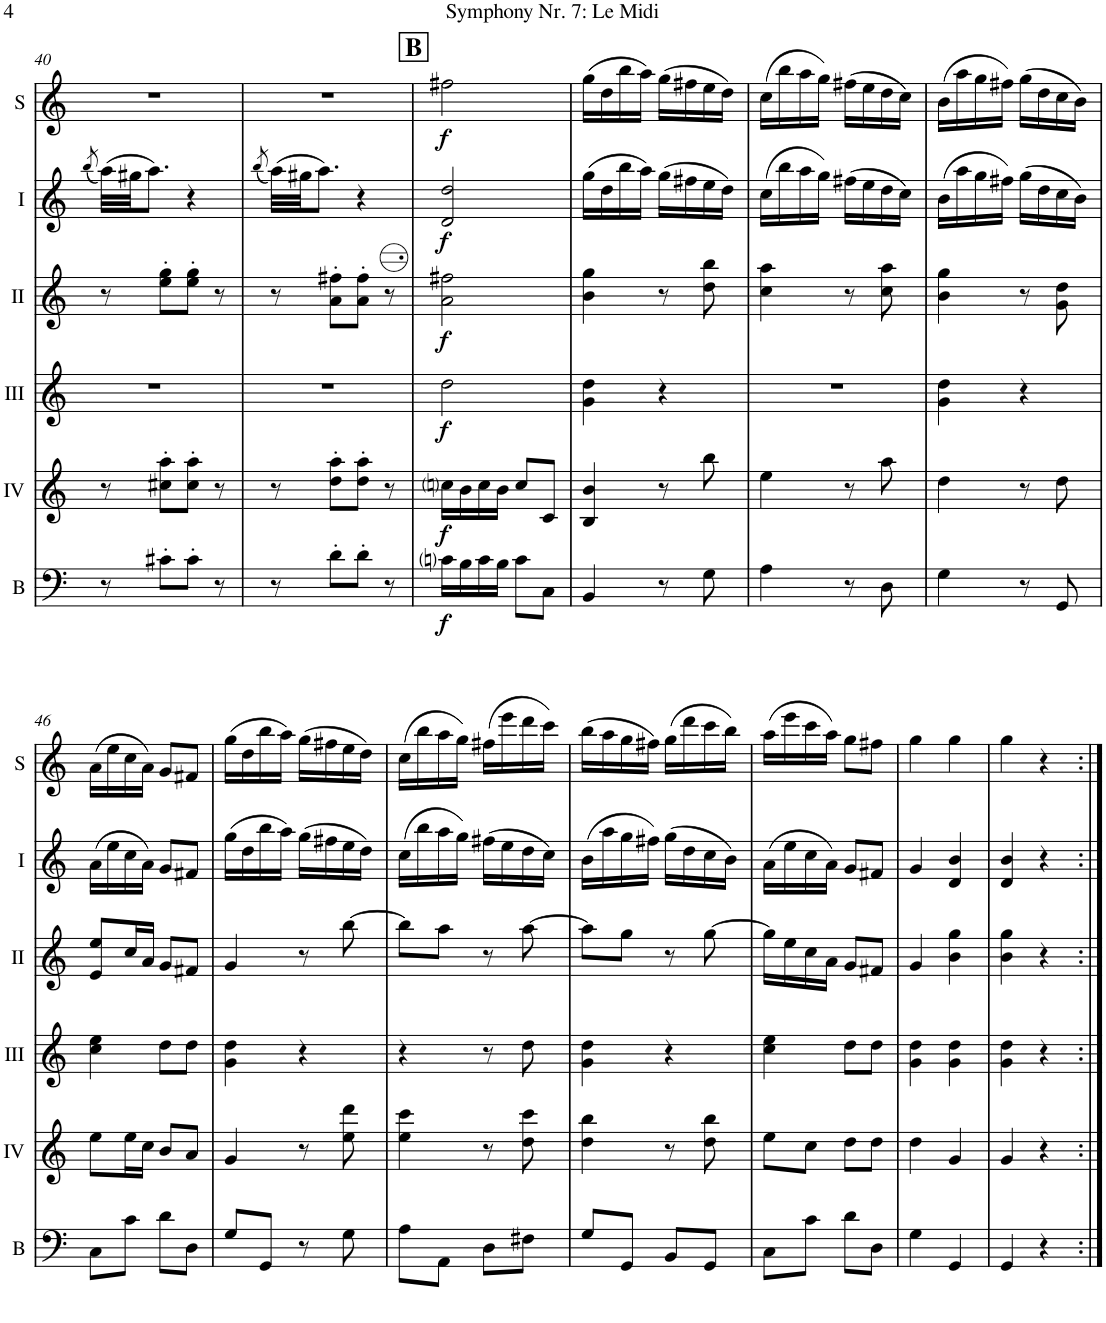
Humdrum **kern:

**kern	**dynam	**kern	**dynam	**kern	**dynam	**kern	**dynam	**kern	**dynam	**kern	**dynam
*part6	*part6	*part5	*part5	*part4	*part4	*part3	*part3	*part2	*part2	*part1	*part1
*staff6	*staff6	*staff5	*staff5	*staff4	*staff4	*staff3	*staff3	*staff2	*staff2	*staff1	*staff1
*I"Bass	*	*I"Acc. 4	*	*I"Acc. 3	*	*I"Acc. 2	*	*I"Acc. 1	*	*I"Solo	*
*I'B	*	*	*	*	*	*	*	*	*	*I'S	*
!!LO:PB:g=z
*clefF4	*	*clefG2	*	*clefG2	*	*clefG2	*	*clefG2	*	*clefG2	*
*Trd7c12	*	*Trd7c12	*	*Trd7c12	*	*	*	*	*	*	*
*k[]	*	*k[]	*	*k[]	*	*k[]	*	*k[]	*	*k[]	*
*M2/4	*	*M2/4	*	*M2/4	*	*M2/4	*	*M2/4	*	*M2/4	*
=40	=40	=40	=40	=40	=40	=40	=40	=40	=40	=40	=40
.	.	.	.	.	.	.	.	(8qbb/	.	.	.
8r	.	8r	.	2r	.	8r	.	(32aa\LLL)	.	2r	.
.	.	.	.	.	.	.	.	32gg#X\JJ	.	.	.
.	.	.	.	.	.	.	.	8.aa\J)	.	.	.
8c#X'\L	.	8cc#X\' 8aa\'L	.	.	.	8ee\' 8gg\'L	.	.	.	.	.
8c#'\J	.	8cc#\' 8aa\'J	.	.	.	8ee\' 8gg\'J	.	4r	.	.	.
8r	.	8r	.	.	.	8r	.	.	.	.	.
=41	=41	=41	=41	=41	=41	=41	=41	=41	=41	=41	=41
.	.	.	.	.	.	.	.	(8qbb/	.	.	.
8r	.	8r	.	2r	.	8r	.	(32aa\LLL)	.	2r	.
.	.	.	.	.	.	.	.	32gg#X\JJ	.	.	.
.	.	.	.	.	.	.	.	8.aa\J)	.	.	.
8d'\L	.	8dd\' 8aa\'L	.	.	.	8a\' 8ff#X\'L	.	.	.	.	.
8d'\J	.	8dd\' 8aa\'J	.	.	.	8a\' 8ff#\'J	.	4r	.	.	.
8r	.	8r	.	.	.	8r	.	.	.	.	.
!!LO:REH:place=s1:a:B:cj:fs=14:t=B
=42	=42	=42	=42	=42	=42	=42	=42	=42	=42	=42	=42
!	!LO:DY:b	!	!LO:DY:b	!	!LO:DY:b	!	!LO:DY:b	!	!LO:DY:b	!	!LO:DY:b
16cni\LL	f	16ccni\LL	f	2dd\	f	2a\ 2ff#X\	f	2d/ 2dd/	f	2ff#X\	f
16B\	.	16b\	.	.	.	.	.	.	.	.	.
16c\	.	16cc\	.	.	.	.	.	.	.	.	.
16B\JJ	.	16b\JJ	.	.	.	.	.	.	.	.	.
8c\L	.	8cc/L	.	.	.	.	.	.	.	.	.
8C\J	.	8c/J	.	.	.	.	.	.	.	.	.
=43	=43	=43	=43	=43	=43	=43	=43	=43	=43	=43	=43
4BB/	.	4B/ 4b/	.	4g\ 4dd\	.	4b\ 4gg\	.	(16gg\LL	.	(16gg\LL	.
.	.	.	.	.	.	.	.	16dd\	.	16dd\	.
.	.	.	.	.	.	.	.	16bb\	.	16bb\	.
.	.	.	.	.	.	.	.	16aa\JJ)	.	16aa\JJ)	.
8r	.	8r	.	4r	.	8r	.	(16gg\LL	.	(16gg\LL	.
.	.	.	.	.	.	.	.	16ff#X\	.	16ff#X\	.
8G\	.	8bb\	.	.	.	8dd\ 8bb\	.	16ee\	.	16ee\	.
.	.	.	.	.	.	.	.	16dd\JJ)	.	16dd\JJ)	.
=44	=44	=44	=44	=44	=44	=44	=44	=44	=44	=44	=44
4A\	.	4ee\	.	2r	.	4cc\ 4aa\	.	(16cc\LL	.	(16cc\LL	.
.	.	.	.	.	.	.	.	16bb\	.	16bb\	.
.	.	.	.	.	.	.	.	16aa\	.	16aa\	.
.	.	.	.	.	.	.	.	16gg\JJ)	.	16gg\JJ)	.
8r	.	8r	.	.	.	8r	.	(16ff#X\LL	.	(16ff#X\LL	.
.	.	.	.	.	.	.	.	16ee\	.	16ee\	.
8D\	.	8aa\	.	.	.	8cc\ 8aa\	.	16dd\	.	16dd\	.
.	.	.	.	.	.	.	.	16cc\JJ)	.	16cc\JJ)	.
=45	=45	=45	=45	=45	=45	=45	=45	=45	=45	=45	=45
4G\	.	4dd\	.	4g\ 4dd\	.	4b\ 4gg\	.	(16b\LL	.	(16b\LL	.
.	.	.	.	.	.	.	.	16aa\	.	16aa\	.
.	.	.	.	.	.	.	.	16gg\	.	16gg\	.
.	.	.	.	.	.	.	.	16ff#X\JJ)	.	16ff#X\JJ)	.
8r	.	8r	.	4r	.	8r	.	(16gg\LL	.	(16gg\LL	.
.	.	.	.	.	.	.	.	16dd\	.	16dd\	.
8GG/	.	8dd\	.	.	.	8g\ 8dd\	.	16cc\	.	16cc\	.
.	.	.	.	.	.	.	.	16b\JJ)	.	16b\JJ)	.
!!LO:LB:g=z
=46	=46	=46	=46	=46	=46	=46	=46	=46	=46	=46	=46
8C\L	.	8ee\L	.	4cc\ 4ee\	.	8e/ 8ee/L	.	(16a\LL	.	(16a\LL	.
.	.	.	.	.	.	.	.	16ee\	.	16ee\	.
8c\J	.	16ee\L	.	.	.	16cc/L	.	16cc\	.	16cc\	.
.	.	16cc\JJ	.	.	.	16a/JJ	.	16a\JJ)	.	16a\JJ)	.
8d\L	.	8b/L	.	8dd\L	.	8g/L	.	8g/L	.	8g/L	.
8D\J	.	8a/J	.	8dd\J	.	8f#X/J	.	8f#X/J	.	8f#X/J	.
=47	=47	=47	=47	=47	=47	=47	=47	=47	=47	=47	=47
8G/L	.	4g/	.	4g\ 4dd\	.	4g/	.	(16gg\LL	.	(16gg\LL	.
.	.	.	.	.	.	.	.	16dd\	.	16dd\	.
8GG/J	.	.	.	.	.	.	.	16bb\	.	16bb\	.
.	.	.	.	.	.	.	.	16aa\JJ)	.	16aa\JJ)	.
8r	.	8r	.	4r	.	8r	.	(16gg\LL	.	(16gg\LL	.
.	.	.	.	.	.	.	.	16ff#X\	.	16ff#X\	.
8G\	.	8ee\ 8ddd\	.	.	.	[8bb\	.	16ee\	.	16ee\	.
.	.	.	.	.	.	.	.	16dd\JJ)	.	16dd\JJ)	.
=48	=48	=48	=48	=48	=48	=48	=48	=48	=48	=48	=48
8A\L	.	4ee\ 4ccc\	.	4r	.	8bb\L]	.	(16cc\LL	.	(16cc\LL	.
.	.	.	.	.	.	.	.	16bb\	.	16bb\	.
8AA\J	.	.	.	.	.	8aa\J	.	16aa\	.	16aa\	.
.	.	.	.	.	.	.	.	16gg\JJ)	.	16gg\JJ)	.
8D\L	.	8r	.	8r	.	8r	.	(16ff#X\LL	.	(16ff#X\LL	.
.	.	.	.	.	.	.	.	16ee\	.	16eee\	.
8F#X\J	.	8dd\ 8ccc\	.	8dd\	.	[8aa\	.	16dd\	.	16ddd\	.
.	.	.	.	.	.	.	.	16cc\JJ)	.	16ccc\JJ)	.
=49	=49	=49	=49	=49	=49	=49	=49	=49	=49	=49	=49
8G/L	.	4dd\ 4bb\	.	4g\ 4dd\	.	8aa\L]	.	(16b\LL	.	(16bb\LL	.
.	.	.	.	.	.	.	.	16aa\	.	16aa\	.
8GG/J	.	.	.	.	.	8gg\J	.	16gg\	.	16gg\	.
.	.	.	.	.	.	.	.	16ff#X\JJ)	.	16ff#X\JJ)	.
8BB/L	.	8r	.	4r	.	8r	.	(16gg\LL	.	(16gg\LL	.
.	.	.	.	.	.	.	.	16dd\	.	16ddd\	.
8GG/J	.	8dd\ 8bb\	.	.	.	[8gg\	.	16cc\	.	16ccc\	.
.	.	.	.	.	.	.	.	16b\JJ)	.	16bb\JJ)	.
=50	=50	=50	=50	=50	=50	=50	=50	=50	=50	=50	=50
8C\L	.	8ee\L	.	4cc\ 4ee\	.	16gg\LL]	.	(16a\LL	.	(16aa\LL	.
.	.	.	.	.	.	16ee\	.	16ee\	.	16eee\	.
8c\J	.	8cc\J	.	.	.	16cc\	.	16cc\	.	16ccc\	.
.	.	.	.	.	.	16a\JJ	.	16a\JJ)	.	16aa\JJ)	.
8d\L	.	8dd\L	.	8dd\L	.	8g/L	.	8g/L	.	8gg\L	.
8D\J	.	8dd\J	.	8dd\J	.	8f#X/J	.	8f#X/J	.	8ff#X\J	.
=51	=51	=51	=51	=51	=51	=51	=51	=51	=51	=51	=51
4G\	.	4dd\	.	4g\ 4dd\	.	4g/	.	4g/	.	4gg\	.
4GG/	.	4g/	.	4g\ 4dd\	.	4b\ 4gg\	.	4d/ 4b/	.	4gg\	.
=52	=52	=52	=52	=52	=52	=52	=52	=52	=52	=52	=52
4GG/	.	4g/	.	4g\ 4dd\	.	4b\ 4gg\	.	4d/ 4b/	.	4gg\	.
4r	.	4r	.	4r	.	4r	.	4r	.	4r	.
=:|!	=:|!	=:|!	=:|!	=:|!	=:|!	=:|!	=:|!	=:|!	=:|!	=:|!	=:|!
*-	*-	*-	*-	*-	*-	*-	*-	*-	*-	*-	*-
